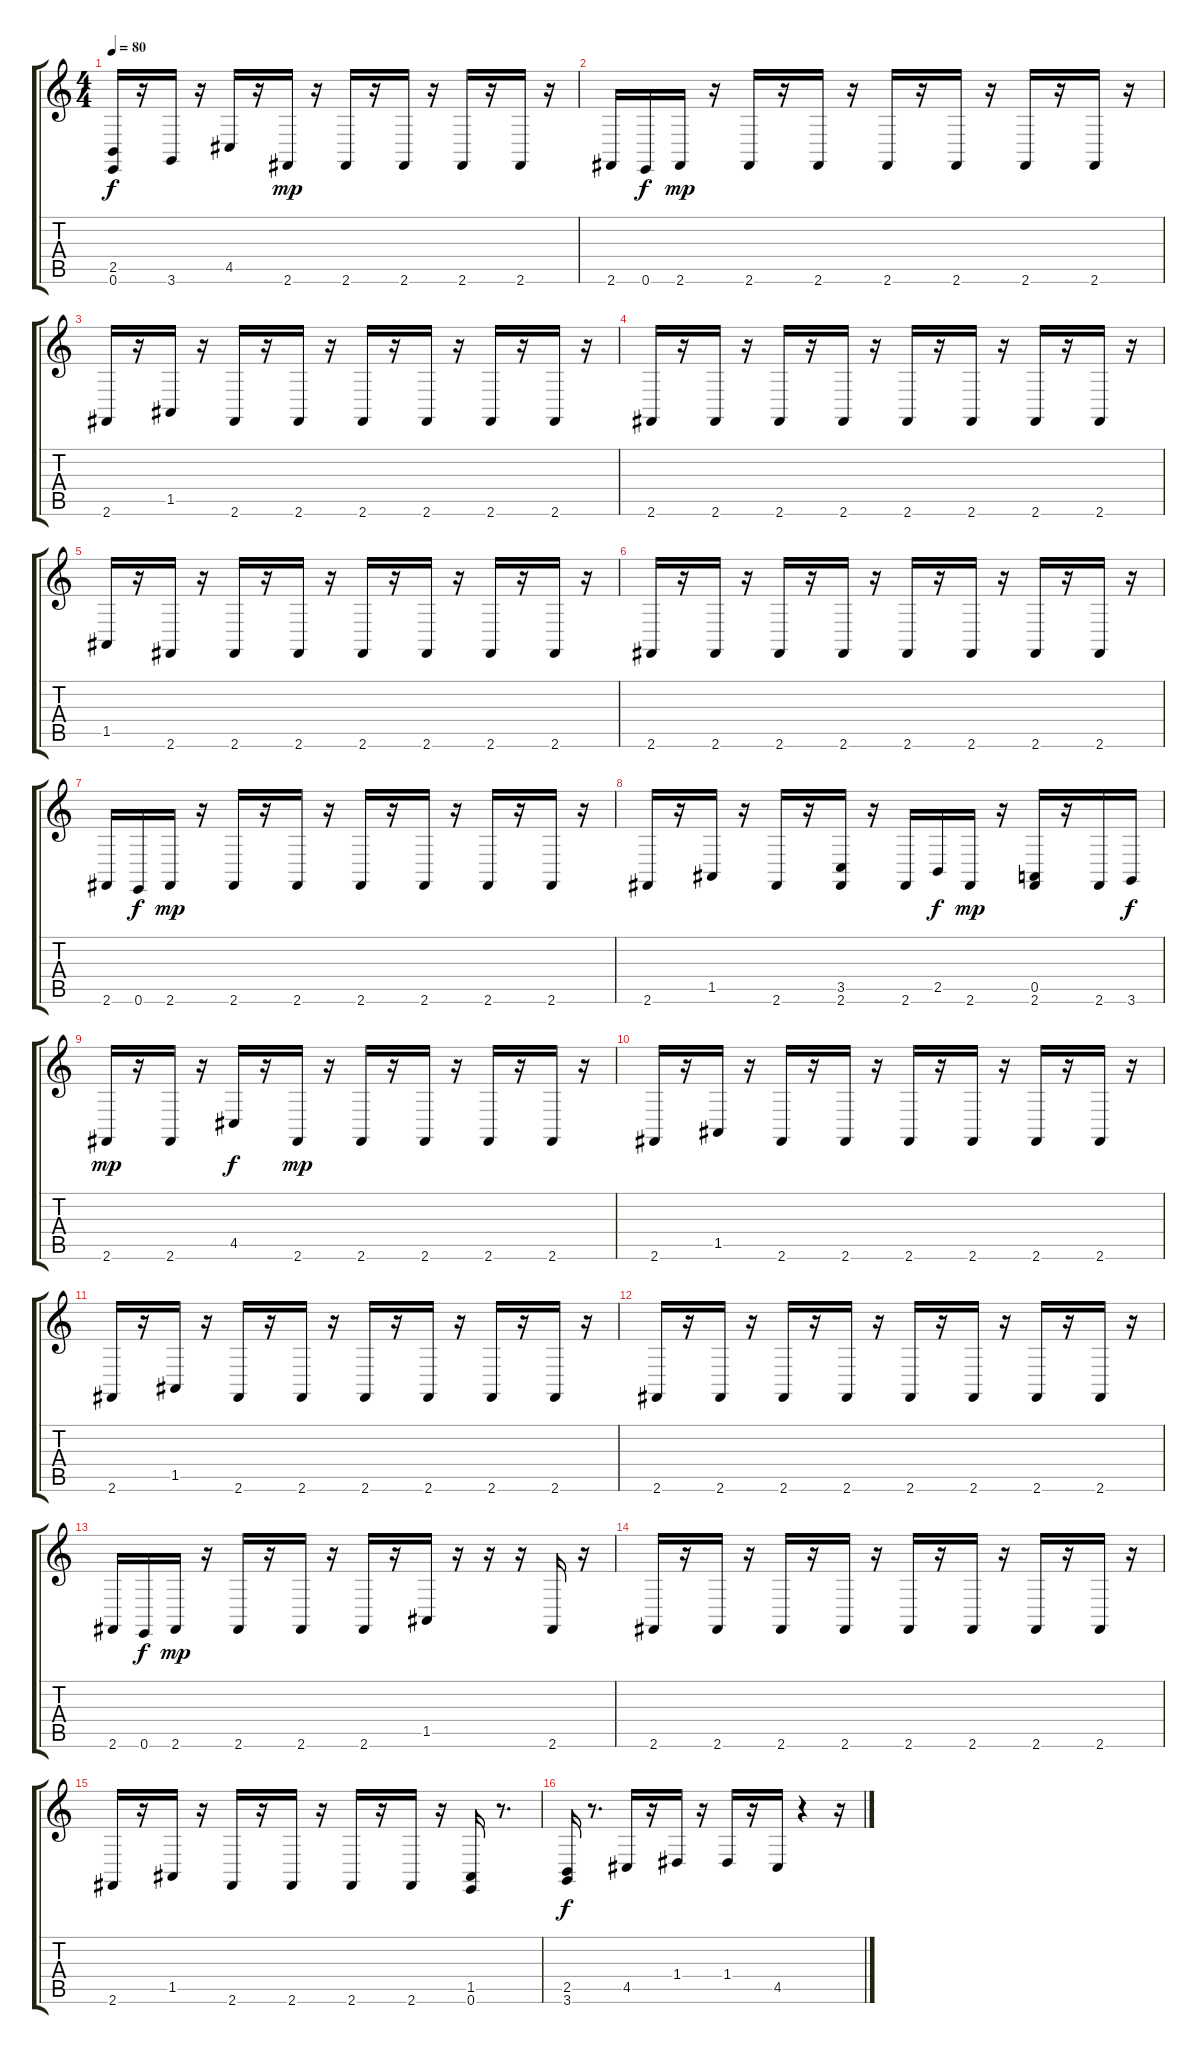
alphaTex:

\track "" {instrument acousticgrandpiano}
\staff {score tabs}
\tuning (E4 B3 G3 D3 A2 E2) {hide}
\ts (4 4)
\tempo 80
\clef g2
\ks c
(2.5 0.6).16{dy f instrument acousticgrandpiano} r.16 3.6.16 r.16 4.5.16 r.16 2.6.16{dy mp} r.16 2.6.16 r.16 2.6.16 r.16 2.6.16 r.16 2.6.16 r.16 |
2.6.16 0.6.16{dy f} 2.6.16{dy mp} r.16 2.6.16 r.16 2.6.16 r.16 2.6.16 r.16 2.6.16 r.16 2.6.16 r.16 2.6.16 r.16 |
2.6.16 r.16 1.5.16 r.16 2.6.16 r.16 2.6.16 r.16 2.6.16 r.16 2.6.16 r.16 2.6.16 r.16 2.6.16 r.16 |
2.6.16 r.16 2.6.16 r.16 2.6.16 r.16 2.6.16 r.16 2.6.16 r.16 2.6.16 r.16 2.6.16 r.16 2.6.16 r.16 |
1.5.16 r.16 2.6.16 r.16 2.6.16 r.16 2.6.16 r.16 2.6.16 r.16 2.6.16 r.16 2.6.16 r.16 2.6.16 r.16 |
2.6.16 r.16 2.6.16 r.16 2.6.16 r.16 2.6.16 r.16 2.6.16 r.16 2.6.16 r.16 2.6.16 r.16 2.6.16 r.16 |
2.6.16 0.6.16{dy f} 2.6.16{dy mp} r.16 2.6.16 r.16 2.6.16 r.16 2.6.16 r.16 2.6.16 r.16 2.6.16 r.16 2.6.16 r.16 |
2.6.16 r.16 1.5.16 r.16 2.6.16 r.16 (3.5 2.6).16 r.16 2.6.16 2.5.16{dy f} 2.6.16{dy mp} r.16 (0.5 2.6).16 r.16 2.6.16 3.6.16{dy f} |
2.6.16{dy mp} r.16 2.6.16 r.16 4.5.16{dy f} r.16 2.6.16{dy mp} r.16 2.6.16 r.16 2.6.16 r.16 2.6.16 r.16 2.6.16 r.16 |
2.6.16 r.16 1.5.16 r.16 2.6.16 r.16 2.6.16 r.16 2.6.16 r.16 2.6.16 r.16 2.6.16 r.16 2.6.16 r.16 |
2.6.16 r.16 1.5.16 r.16 2.6.16 r.16 2.6.16 r.16 2.6.16 r.16 2.6.16 r.16 2.6.16 r.16 2.6.16 r.16 |
2.6.16 r.16 2.6.16 r.16 2.6.16 r.16 2.6.16 r.16 2.6.16 r.16 2.6.16 r.16 2.6.16 r.16 2.6.16 r.16 |
2.6.16 0.6.16{dy f} 2.6.16{dy mp} r.16 2.6.16 r.16 2.6.16 r.16 2.6.16 r.16 1.5.16 r.16 r.16 r.16 2.6.16 r.16 |
2.6.16 r.16 2.6.16 r.16 2.6.16 r.16 2.6.16 r.16 2.6.16 r.16 2.6.16 r.16 2.6.16 r.16 2.6.16 r.16 |
2.6.16 r.16 1.5.16 r.16 2.6.16 r.16 2.6.16 r.16 2.6.16 r.16 2.6.16 r.16 (1.5 0.6).16 r.8{d} |
(2.5 3.6).16{dy f} r.8{d} 4.5.16 r.16 1.4.16 r.16 1.4.16 r.16 4.5.16 r.4 r.16
